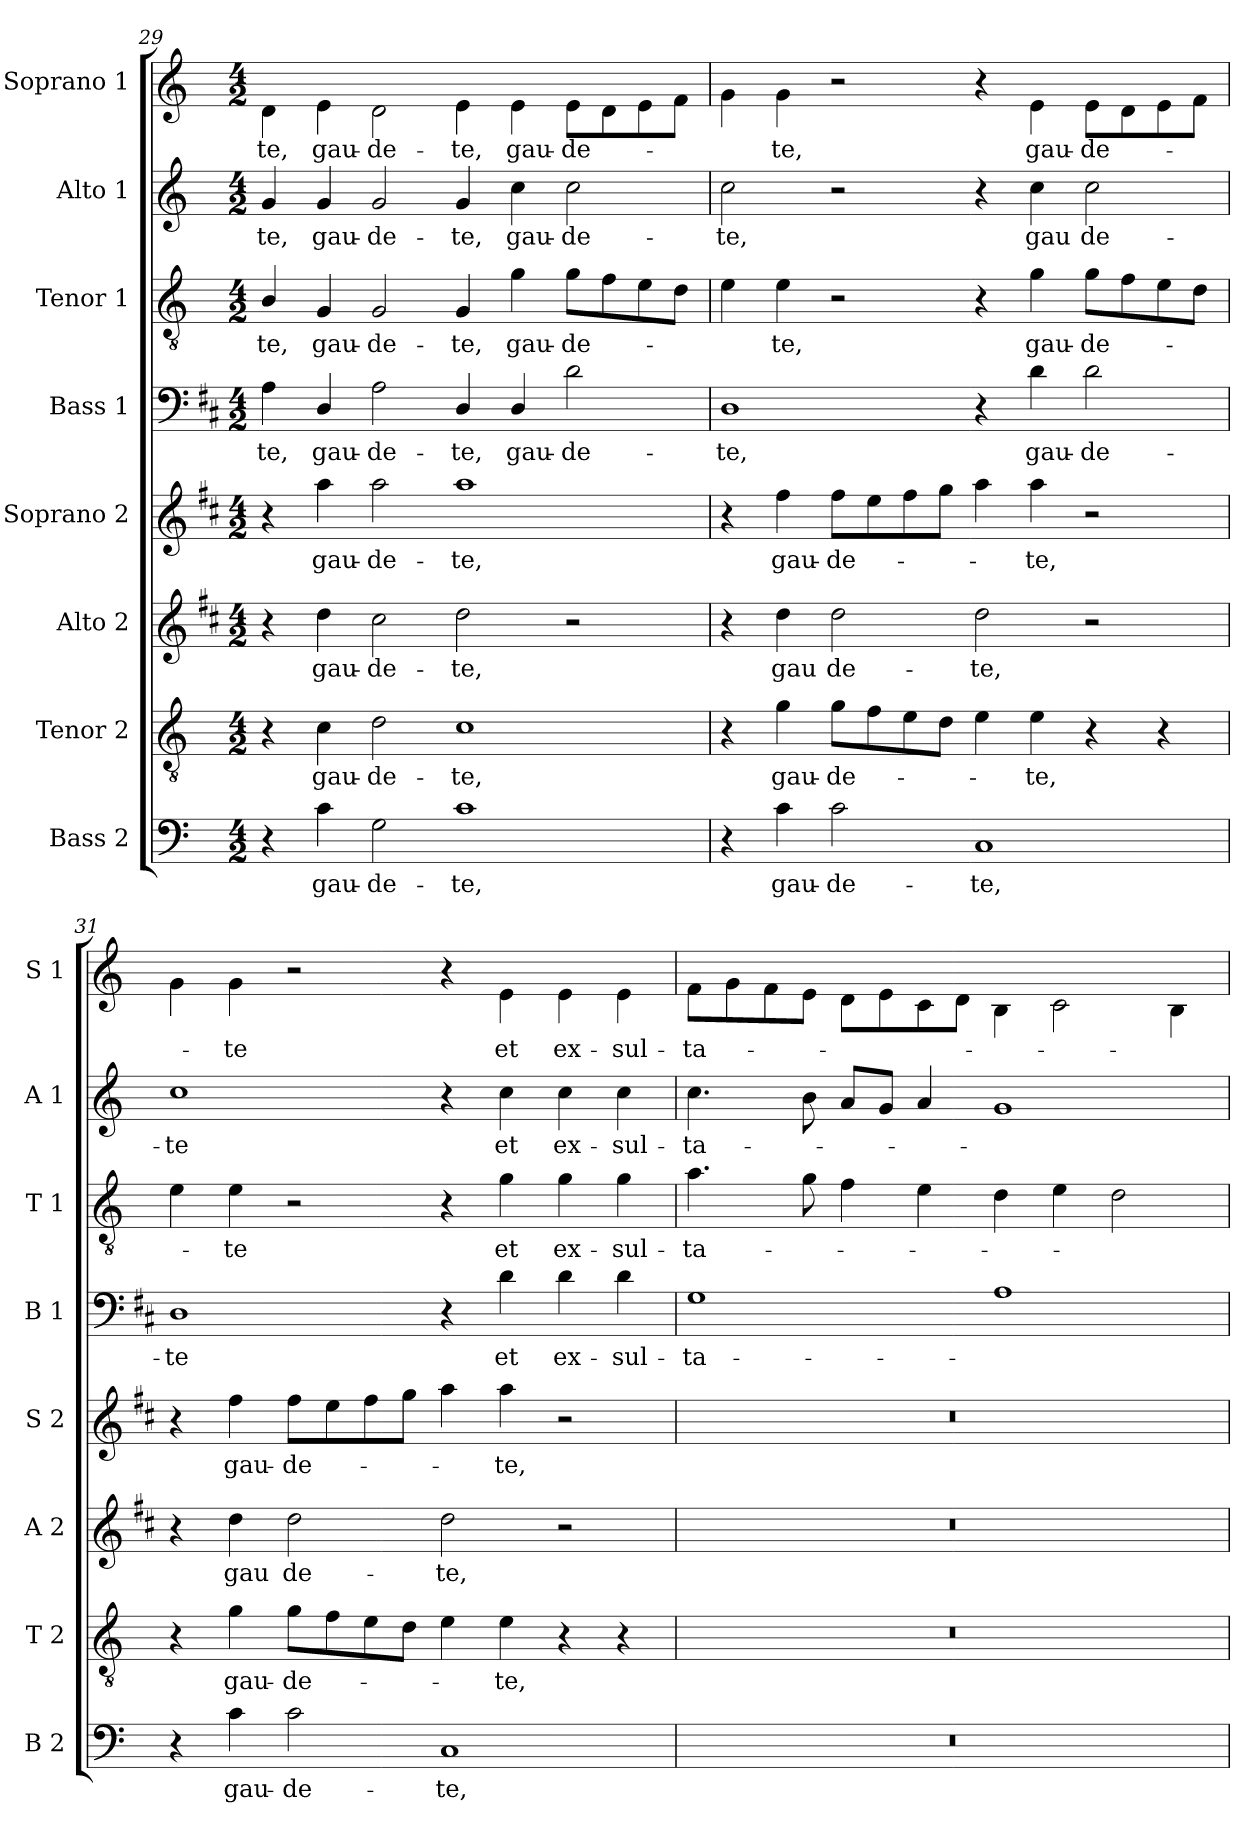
**kern	**text	**kern	**text	**kern	**text	**kern	**text	**kern	**text	**kern	**text	**kern	**text	**kern	**text
*part8	*part8	*part7	*part7	*part6	*part6	*part5	*part5	*part4	*part4	*part3	*part3	*part2	*part2	*part1	*part1
*staff8	*staff8	*staff7	*staff7	*staff6	*staff6	*staff5	*staff5	*staff4	*staff4	*staff3	*staff3	*staff2	*staff2	*staff1	*staff1
*I"Bass 2	*	*I"Tenor 2	*	*I"Alto 2	*	*I"Soprano 2	*	*I"Bass 1	*	*I"Tenor 1	*	*I"Alto 1	*	*I"Soprano 1	*
*I'B 2	*	*I'T 2	*	*I'A 2	*	*I'S 2	*	*I'B 1	*	*I'T 1	*	*I'A 1	*	*I'S 1	*
*clefF4	*	*clefGv2	*	*clefG2	*	*clefG2	*	*clefF4	*	*clefGv2	*	*clefG2	*	*clefG2	*
*	*	*	*	*ITrd1c2	*	*ITrd1c2	*	*ITrd1c2	*	*	*	*	*	*ITrd-7c-12	*
*k[]	*	*k[]	*	*k[]	*	*k[]	*	*k[]	*	*k[]	*	*k[]	*	*k[]	*
*C:	*	*C:	*	*C:	*	*C:	*	*C:	*	*C:	*	*C:	*	*C:	*
*M4/2	*	*M4/2	*	*M4/2	*	*M4/2	*	*M4/2	*	*M4/2	*	*M4/2	*	*M4/2	*
=29	=29	=29	=29	=29	=29	=29	=29	=29	=29	=29	=29	=29	=29	=29	=29
4r	.	4r	.	4r	.	4r	.	4G\	-te,	4B/	-te,	4g/	-te,	4dd\	-te,
4c\	gau-	4c\	gau-	4cc\	gau-	4gg\	gau-	4C/	gau-	4G/	gau-	4g/	gau-	4ee\	gau-
2G\	-de-	2d\	-de-	2b\	-de-	2gg\	-de-	2G\	-de-	2G/	-de-	2g/	-de-	2dd\	-de-
1c	-te,	1c	-te,	2cc\	-te,	1gg	-te,	4C/	-te,	4G/	-te,	4g/	-te,	4ee\	-te,
.	.	.	.	.	.	.	.	4C/	gau-	4g\	gau-	4cc\	gau-	4ee\	gau-
.	.	.	.	2r	.	.	.	2c\	-de-	8g\L	-de-	2cc\	-de-	8ee\L	-de-
.	.	.	.	.	.	.	.	.	.	8f\	.	.	.	8dd\	.
.	.	.	.	.	.	.	.	.	.	8e\	.	.	.	8ee\	.
.	.	.	.	.	.	.	.	.	.	8d\J	.	.	.	8ff\J	.
!!LO:LB:g=z
=30	=30	=30	=30	=30	=30	=30	=30	=30	=30	=30	=30	=30	=30	=30	=30
4r	.	4r	.	4r	.	4r	.	1C	-te,	4e\	­	2cc\	-te,	4gg\	-­
4c\	gau-	4g\	gau-	4cc\	gau­	4ee\	gau-	.	.	4e\	te,	.	.	4gg\	te,
2c\	-de-	8g\L	-de-	2cc\	de-	8ee\L	-de-	.	.	2r	.	2r	.	2r	.
.	.	8f\	.	.	.	8dd\	.	.	.	.	.	.	.	.	.
.	.	8e\	.	.	.	8ee\	.	.	.	.	.	.	.	.	.
.	.	8d\J	.	.	.	8ff\J	.	.	.	.	.	.	.	.	.
1C	-te,	4e\	.	2cc\	-te,	4gg\	.	4r	.	4r	.	4r	.	4r	.
.	.	4e\	-te,	.	.	4gg\	-te,	4c\	gau-	4g\	gau-	4cc\	gau­	4ee\	gau-
.	.	4r	.	2r	.	2r	.	2c\	-de-	8g\L	-de-	2cc\	de-	8ee\L	-de-
.	.	.	.	.	.	.	.	.	.	8f\	.	.	.	8dd\	.
.	.	4r	.	.	.	.	.	.	.	8e\	.	.	.	8ee\	.
.	.	.	.	.	.	.	.	.	.	8d\J	.	.	.	8ff\J	.
=31	=31	=31	=31	=31	=31	=31	=31	=31	=31	=31	=31	=31	=31	=31	=31
4r	.	4r	.	4r	.	4r	.	1C	-te	4e\	.	1cc	-te	4gg\	.
4c\	gau-	4g\	gau-	4cc\	gau­	4ee\	gau-	.	.	4e\	-te	.	.	4gg\	-te
2c\	-de-	8g\L	-de-	2cc\	de-	8ee\L	-de-	.	.	2r	.	.	.	2r	.
.	.	8f\	.	.	.	8dd\	.	.	.	.	.	.	.	.	.
.	.	8e\	.	.	.	8ee\	.	.	.	.	.	.	.	.	.
.	.	8d\J	.	.	.	8ff\J	.	.	.	.	.	.	.	.	.
1C	-te,	4e\	.	2cc\	-te,	4gg\	.	4r	.	4r	.	4r	.	4r	.
.	.	4e\	-te,	.	.	4gg\	-te,	4c\	et	4g\	et	4cc\	et	4ee\	et
.	.	4r	.	2r	.	2r	.	4c\	ex-	4g\	ex-	4cc\	ex-	4ee\	ex-
.	.	4r	.	.	.	.	.	4c\	-sul-	4g\	-sul-	4cc\	-sul-	4ee\	-sul-
=32	=32	=32	=32	=32	=32	=32	=32	=32	=32	=32	=32	=32	=32	=32	=32
0r	.	0r	.	0r	.	0r	.	1F	-ta-	4.a\	-ta-	4.cc\	-ta-	8ff\L	-ta-
.	.	.	.	.	.	.	.	.	.	.	.	.	.	8gg\	.
.	.	.	.	.	.	.	.	.	.	.	.	.	.	8ff\	.
.	.	.	.	.	.	.	.	.	.	8g\	.	8b\	.	8ee\J	.
.	.	.	.	.	.	.	.	.	.	4f\	.	8a/L	.	8dd\L	.
.	.	.	.	.	.	.	.	.	.	.	.	8g/J	.	8ee\	-­-
.	.	.	.	.	.	.	.	.	.	4e\	.	4a/	.	8cc\	.
.	.	.	.	.	.	.	.	.	.	.	.	.	.	8dd\J	.
.	.	.	.	.	.	.	.	1G	-­-	4d\	.	1g	.	4b\	.
.	.	.	.	.	.	.	.	.	.	4e\	.	.	.	2cc\	.
.	.	.	.	.	.	.	.	.	.	2d\	.	.	.	.	.
.	.	.	.	.	.	.	.	.	.	.	.	.	.	4b\	.
=	=	=	=	=	=	=	=	=	=	=	=	=	=	=	=
*-	*-	*-	*-	*-	*-	*-	*-	*-	*-	*-	*-	*-	*-	*-	*-
